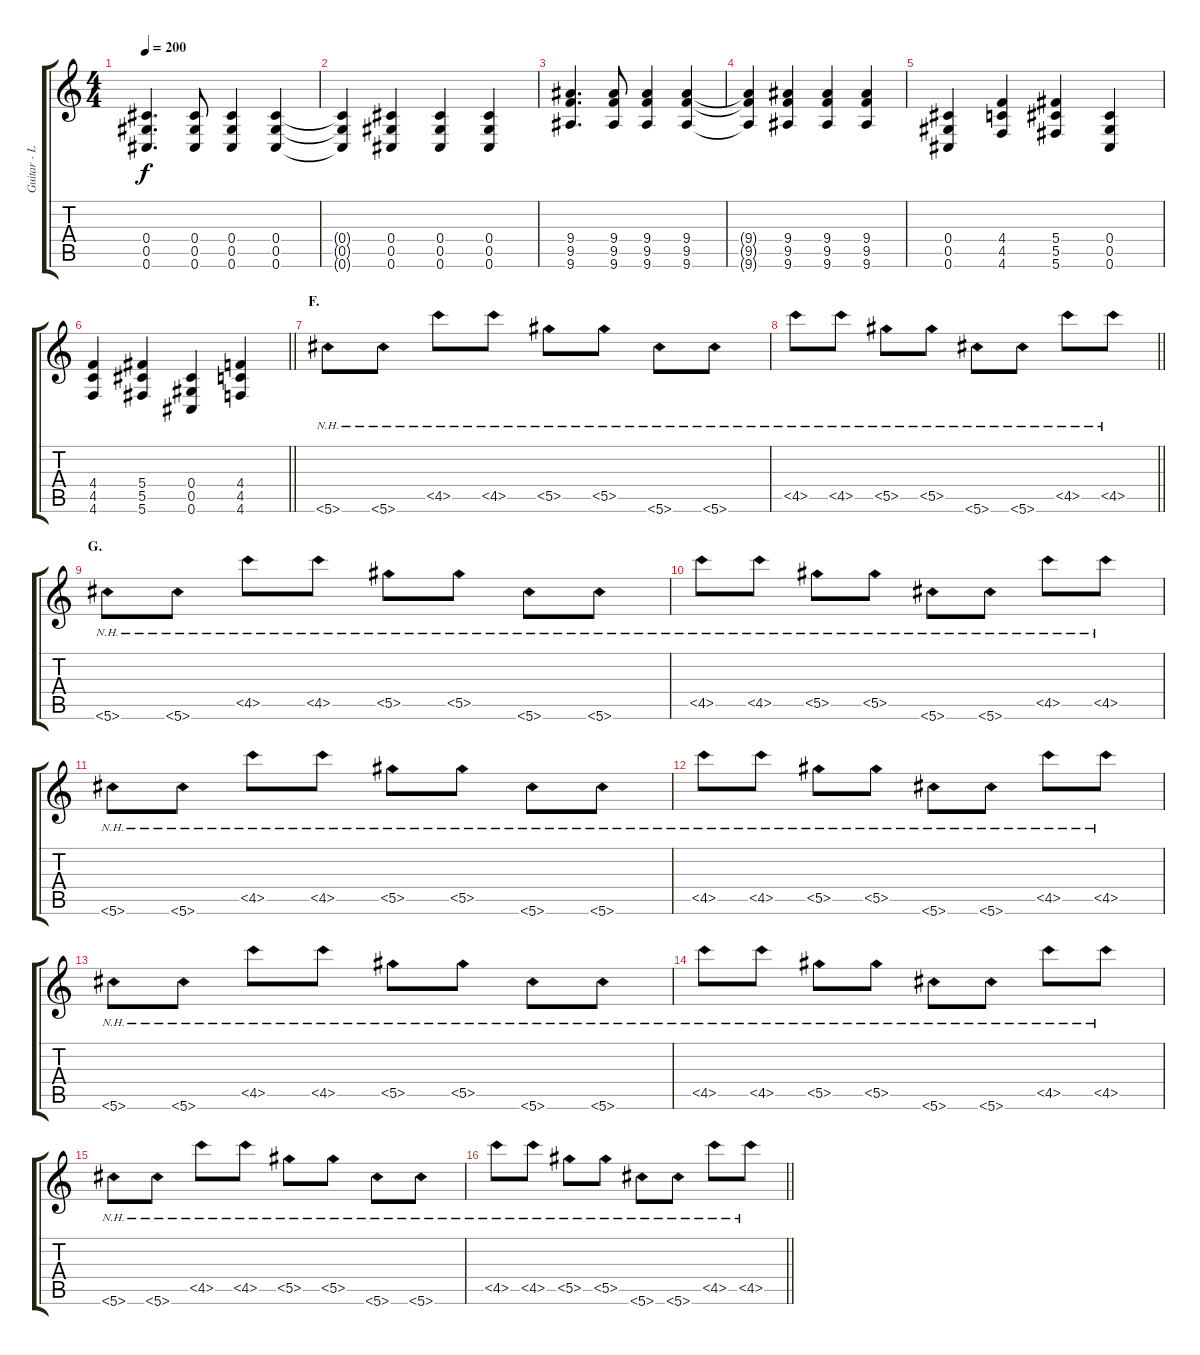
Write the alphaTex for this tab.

\track ("Guitar - Left" "Guitar - L") {instrument distortionguitar}
\staff {score tabs}
\tuning (Eb4 Bb3 Gb3 Db3 Ab2 Db2) {hide}
\ts (4 4)
\tempo 200
\clef g2
\ks c
(0.4 0.5 0.6).4{d dy f} (0.4 0.5 0.6).8 (0.4 0.5 0.6).4 (0.4 0.5 0.6).4 |
(0.4{t} 0.5{t} 0.6{t}).4 (0.4 0.5 0.6).4 (0.4 0.5 0.6).4 (0.4 0.5 0.6).4 |
(9.4 9.5 9.6).4{d} (9.4 9.5 9.6).8 (9.4 9.5 9.6).4 (9.4 9.5 9.6).4 |
(9.4{t} 9.5{t} 9.6{t}).4 (9.4 9.5 9.6).4 (9.4 9.5 9.6).4 (9.4 9.5 9.6).4 |
(0.4 0.5 0.6).4 (4.4 4.5 4.6).4 (5.4 5.5 5.6).4 (0.4 0.5 0.6).4 |
\barLineRight lightlight
(4.4 4.5 4.6).4 (5.4 5.5 5.6).4 (0.4 0.5 0.6).4 (4.4 4.5 4.6).4 |
\section ("" "F.")
5.6{nh}.8 5.6{nh}.8 4.5{nh}.8 4.5{nh}.8 5.5{nh}.8 5.5{nh}.8 5.6{nh}.8 5.6{nh}.8 |
\barLineRight lightlight
4.5{nh}.8 4.5{nh}.8 5.5{nh}.8 5.5{nh}.8 5.6{nh}.8 5.6{nh}.8 4.5{nh}.8 4.5{nh}.8 |
\section ("" "G.")
5.6{nh}.8 5.6{nh}.8 4.5{nh}.8 4.5{nh}.8 5.5{nh}.8 5.5{nh}.8 5.6{nh}.8 5.6{nh}.8 |
4.5{nh}.8 4.5{nh}.8 5.5{nh}.8 5.5{nh}.8 5.6{nh}.8 5.6{nh}.8 4.5{nh}.8 4.5{nh}.8 |
5.6{nh}.8 5.6{nh}.8 4.5{nh}.8 4.5{nh}.8 5.5{nh}.8 5.5{nh}.8 5.6{nh}.8 5.6{nh}.8 |
4.5{nh}.8 4.5{nh}.8 5.5{nh}.8 5.5{nh}.8 5.6{nh}.8 5.6{nh}.8 4.5{nh}.8 4.5{nh}.8 |
5.6{nh}.8 5.6{nh}.8 4.5{nh}.8 4.5{nh}.8 5.5{nh}.8 5.5{nh}.8 5.6{nh}.8 5.6{nh}.8 |
4.5{nh}.8 4.5{nh}.8 5.5{nh}.8 5.5{nh}.8 5.6{nh}.8 5.6{nh}.8 4.5{nh}.8 4.5{nh}.8 |
5.6{nh}.8 5.6{nh}.8 4.5{nh}.8 4.5{nh}.8 5.5{nh}.8 5.5{nh}.8 5.6{nh}.8 5.6{nh}.8 |
\barLineRight lightlight
4.5{nh}.8 4.5{nh}.8 5.5{nh}.8 5.5{nh}.8 5.6{nh}.8 5.6{nh}.8 4.5{nh}.8 4.5{nh}.8
